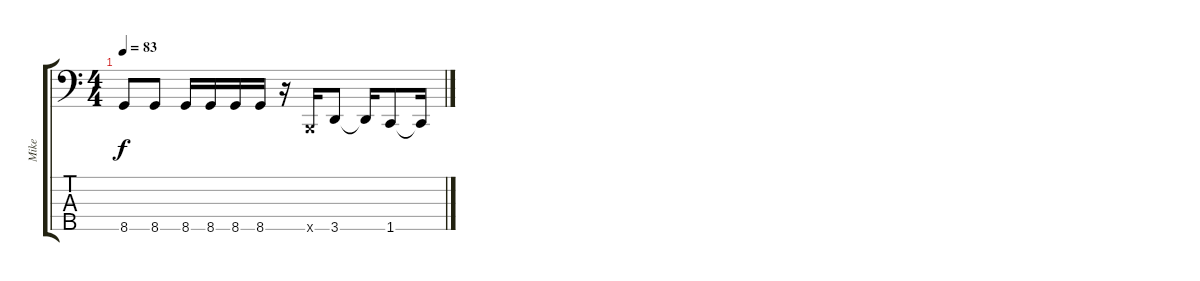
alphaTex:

\track ("Mike" "Mike") {instrument electricbassfinger}
\staff {score tabs}
\tuning (G2 D2 A1 E1 B0) {hide}
\ts (4 4)
\tempo 83
\clef f4
\ks c
8.5.8{dy f} 8.5.8 8.5.16 8.5.16 8.5.16 8.5.16 r.16 0.5{x}.16 3.5.8 3.5{t}.16 1.5.8 1.5{t}.16
